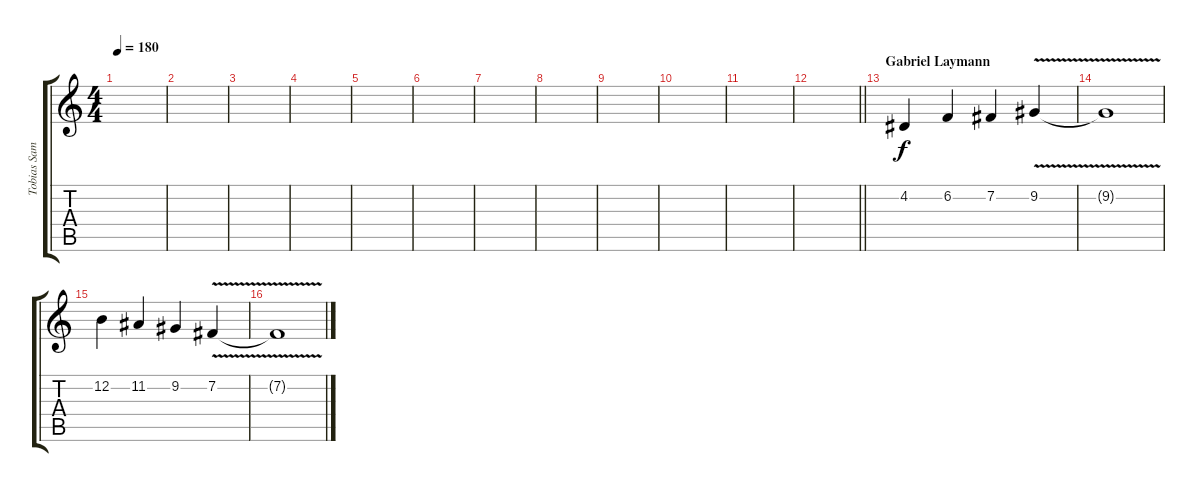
\track ("Tobias Sammet" "Tobias Sam") {instrument lead6voice}
\staff {score tabs}
\tuning (E4 B3 G3 D3 A2 E2) {hide}
\ts (4 4)
\tempo 180
\clef g2
\ks c
|
|
|
|
|
|
|
|
|
|
|
\barLineRight lightlight
|
\section ("" "Gabriel Laymann")
4.2.4 6.2.4 7.2.4 9.2{v}.4 |
9.2{t}.1 |
12.2.4 11.2.4 9.2.4 7.2{v}.4 |
7.2{t}.1
